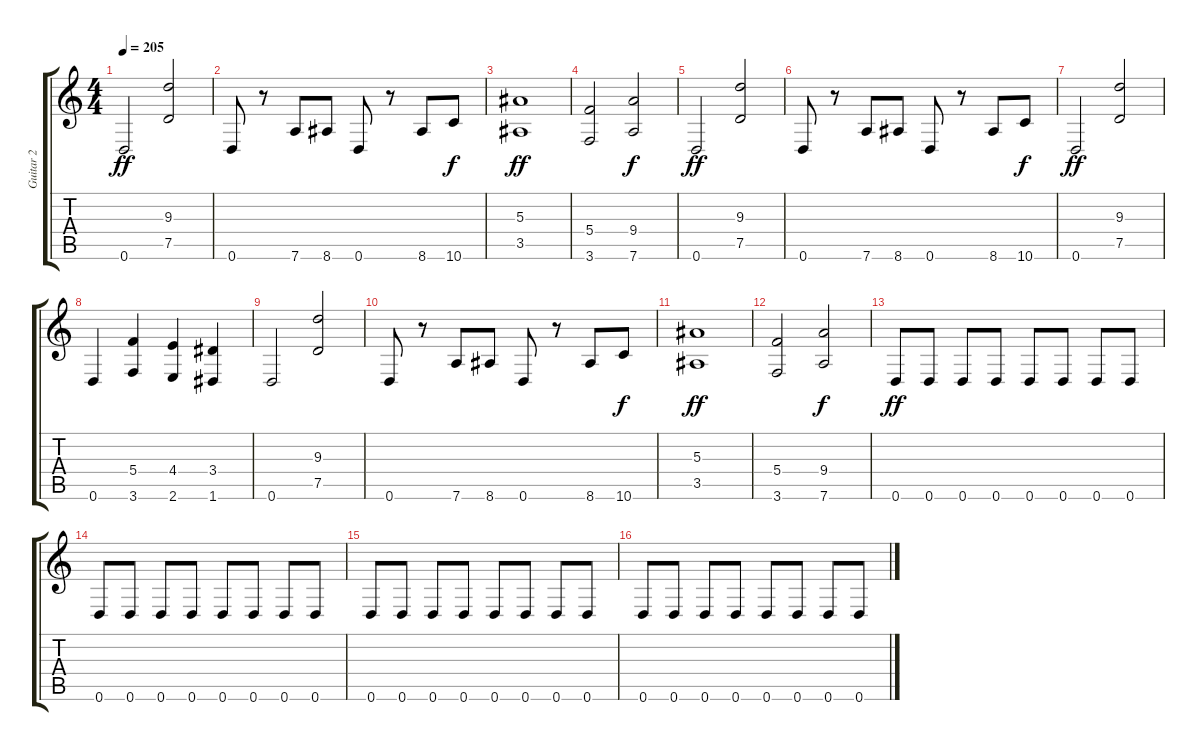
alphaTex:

\track ("Guitar 2" "Guitar 2") {instrument distortionguitar}
\staff {score tabs}
\tuning (D4 A3 F3 C3 G2 D2) {hide}
\ts (4 4)
\tempo 205
\clef g2
\ks c
0.6.2{dy ff} (9.3 7.5).2 |
0.6.8 r.8 7.6.8 8.6.8 0.6.8 r.8 8.6.8 10.6.8{dy f} |
(5.3 3.5).1{dy ff} |
(5.4 3.6).2 (9.4 7.6).2{dy f} |
0.6.2{dy ff} (9.3 7.5).2 |
0.6.8 r.8 7.6.8 8.6.8 0.6.8 r.8 8.6.8 10.6.8{dy f} |
0.6.2{dy ff} (9.3 7.5).2 |
0.6.4 (5.4 3.6).4 (4.4 2.6).4 (3.4 1.6).4 |
0.6.2 (9.3 7.5).2 |
0.6.8 r.8 7.6.8 8.6.8 0.6.8 r.8 8.6.8 10.6.8{dy f} |
(5.3 3.5).1{dy ff} |
(5.4 3.6).2 (9.4 7.6).2{dy f} |
0.6.8{dy ff} 0.6.8 0.6.8 0.6.8 0.6.8 0.6.8 0.6.8 0.6.8 |
0.6.8 0.6.8 0.6.8 0.6.8 0.6.8 0.6.8 0.6.8 0.6.8 |
0.6.8 0.6.8 0.6.8 0.6.8 0.6.8 0.6.8 0.6.8 0.6.8 |
0.6.8 0.6.8 0.6.8 0.6.8 0.6.8 0.6.8 0.6.8 0.6.8
